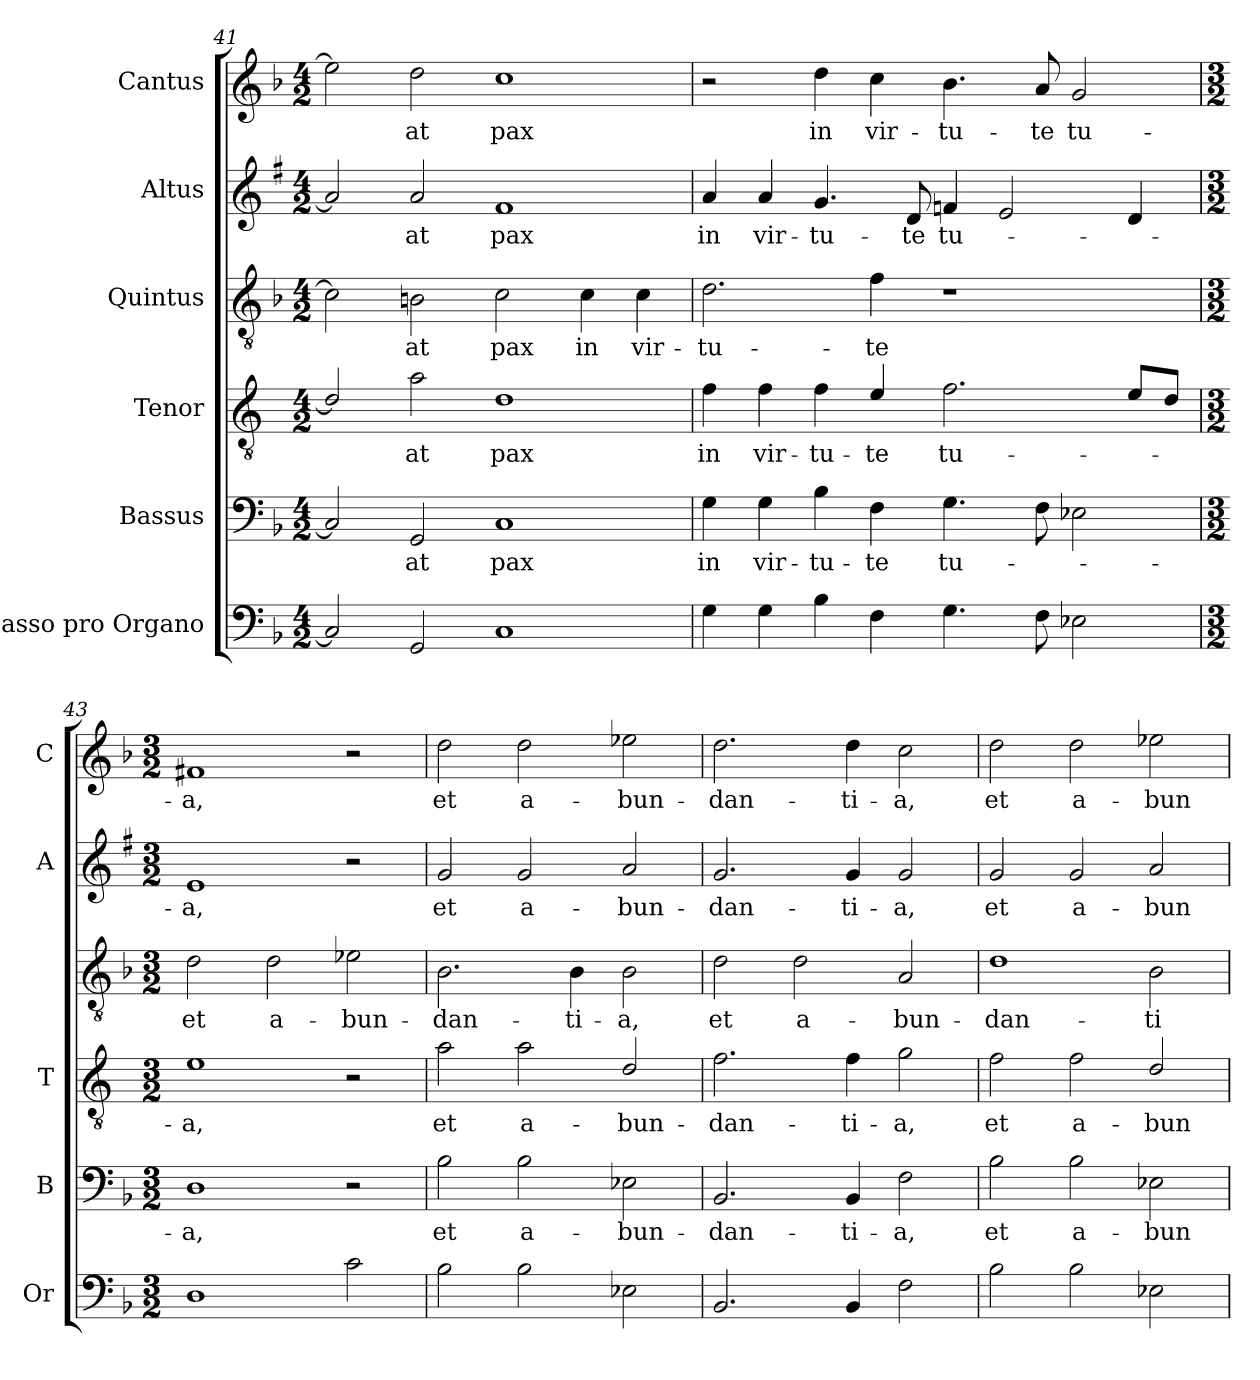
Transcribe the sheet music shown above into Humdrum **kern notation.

**kern	**kern	**text	**kern	**text	**kern	**text	**kern	**text	**kern	**text
*part6	*part5	*part5	*part4	*part4	*part3	*part3	*part2	*part2	*part1	*part1
*staff6	*staff5	*staff5	*staff4	*staff4	*staff3	*staff3	*staff2	*staff2	*staff1	*staff1
*I"Basso pro Organo	*I"Bassus	*	*I"Tenor	*	*I"Quintus	*	*I"Altus	*	*I"Cantus	*
*I'Or	*I'B	*	*I'T	*	*	*	*I'A	*	*I'C	*
*clefF4	*clefF4	*	*clefGv2	*	*clefGv2	*	*clefG2	*	*clefG2	*
*	*	*	*ITrd4c7	*	*	*	*ITrd1c2	*	*	*
*k[b-]	*k[b-]	*	*k[b-]	*	*k[b-]	*	*k[b-]	*	*k[b-]	*
*F:	*F:	*	*F:	*	*F:	*	*F:	*	*F:	*
*M4/2	*M4/2	*	*M4/2	*	*M4/2	*	*M4/2	*	*M4/2	*
=41	=41	=41	=41	=41	=41	=41	=41	=41	=41	=41
2C/]	2C/]	.	2G/]	.	2c\]	.	2g/]	.	2ee-\]	.
!	!	!LO:LY:b	!	!LO:LY:b	!	!LO:LY:b	!	!LO:LY:b	!	!LO:LY:b
2GG/	2GG/	-at	2d\	-at	2Bn\	-at	2g/	-at	2dd\	-at
!	!	!LO:LY:b	!	!LO:LY:b	!	!LO:LY:b	!	!LO:LY:b	!	!LO:LY:b
1C	1C	pax	1G	pax	2c\	pax	1e	pax	1cc	pax
!	!	!	!	!	!	!LO:LY:b	!	!	!	!
.	.	.	.	.	4c\	in	.	.	.	.
!	!	!	!	!	!	!LO:LY:b	!	!	!	!
.	.	.	.	.	4c\	vir-	.	.	.	.
!!LO:PB:g=z
=42	=42	=42	=42	=42	=42	=42	=42	=42	=42	=42
!	!	!LO:LY:b	!	!LO:LY:b	!	!LO:LY:b	!	!LO:LY:b	!	!
4G\	4G\	in	4B-\	in	2.d\	-tu-	4g/	in	2r	.
!	!	!LO:LY:b	!	!LO:LY:b	!	!	!	!LO:LY:b	!	!
4G\	4G\	vir-	4B-\	vir-	.	.	4g/	vir-	.	.
!	!	!LO:LY:b	!	!LO:LY:b	!	!	!	!LO:LY:b	!	!LO:LY:b
4B-\	4B-\	-tu-	4B-\	-tu-	.	.	4.f/	-tu-	4dd\	in
!	!	!LO:LY:b	!	!LO:LY:b	!	!LO:LY:b	!	!	!	!LO:LY:b
4F\	4F\	-te	4A/	-te	4f\	-te	.	.	4cc\	vir-
!	!	!	!	!	!	!	!	!LO:LY:b	!	!
.	.	.	.	.	.	.	8c/	-te	.	.
!	!	!LO:LY:b	!	!LO:LY:b	!	!	!	!LO:LY:b	!	!LO:LY:b
4.G\	4.G\	tu-	2.B-\	tu-	1r	.	4e-X/	tu-	4.b-\	-tu-
.	.	.	.	.	.	.	2d/	.	.	.
!	!	!	!	!	!	!	!	!	!	!LO:LY:b
8F\	8F\	.	.	.	.	.	.	.	8a/	-te
!	!	!	!	!	!	!	!	!	!	!LO:LY:b
2E-X\	2E-X\	.	.	.	.	.	.	.	2g/	tu-
.	.	.	8A/L	.	.	.	4c/	.	.	.
.	.	.	8G/J	.	.	.	.	.	.	.
=43	=43	=43	=43	=43	=43	=43	=43	=43	=43	=43
*M3/2	*M3/2	*	*M3/2	*	*M3/2	*	*M3/2	*	*M3/2	*
!	!	!LO:LY:b	!	!LO:LY:b	!	!LO:LY:b	!	!LO:LY:b	!	!LO:LY:b
1D	1D	-a,	1A	-a,	2d\	et	1d	-a,	1f#X	-a,
!	!	!	!	!	!	!LO:LY:b	!	!	!	!
.	.	.	.	.	2d\	a-	.	.	.	.
!	!	!	!	!	!	!LO:LY:b	!	!	!	!
2c\	2r	.	2r	.	2e-X\	-bun-	2r	.	2r	.
=44	=44	=44	=44	=44	=44	=44	=44	=44	=44	=44
!	!	!LO:LY:b	!	!LO:LY:b	!	!LO:LY:b	!	!LO:LY:b	!	!LO:LY:b
2B-\	2B-\	et	2d\	et	2.B-\	-dan-	2f/	et	2dd\	et
!	!	!LO:LY:b	!	!LO:LY:b	!	!	!	!LO:LY:b	!	!LO:LY:b
2B-\	2B-\	a-	2d\	a-	.	.	2f/	a-	2dd\	a-
!	!	!	!	!	!	!LO:LY:b	!	!	!	!
.	.	.	.	.	4B-\	-ti-	.	.	.	.
!	!	!LO:LY:b	!	!LO:LY:b	!	!LO:LY:b	!	!LO:LY:b	!	!LO:LY:b
2E-X\	2E-X\	-bun-	2G/	-bun-	2B-\	-a,	2g/	-bun-	2ee-X\	-bun-
=45	=45	=45	=45	=45	=45	=45	=45	=45	=45	=45
!	!	!LO:LY:b	!	!LO:LY:b	!	!LO:LY:b	!	!LO:LY:b	!	!LO:LY:b
2.BB-/	2.BB-/	-dan-	2.B-\	-dan-	2d\	et	2.f/	-dan-	2.dd\	-dan-
!	!	!	!	!	!	!LO:LY:b	!	!	!	!
.	.	.	.	.	2d\	a-	.	.	.	.
!	!	!LO:LY:b	!	!LO:LY:b	!	!	!	!LO:LY:b	!	!LO:LY:b
4BB-/	4BB-/	-ti-	4B-\	-ti-	.	.	4f/	-ti-	4dd\	-ti-
!	!	!LO:LY:b	!	!LO:LY:b	!	!LO:LY:b	!	!LO:LY:b	!	!LO:LY:b
2F\	2F\	-a,	2c\	-a,	2A/	-bun-	2f/	-a,	2cc\	-a,
=46	=46	=46	=46	=46	=46	=46	=46	=46	=46	=46
!	!	!LO:LY:b	!	!LO:LY:b	!	!LO:LY:b	!	!LO:LY:b	!	!LO:LY:b
2B-\	2B-\	et	2B-\	et	1d	-dan-	2f/	et	2dd\	et
!	!	!LO:LY:b	!	!LO:LY:b	!	!	!	!LO:LY:b	!	!LO:LY:b
2B-\	2B-\	a-	2B-\	a-	.	.	2f/	a-	2dd\	a-
!	!	!LO:LY:b	!	!LO:LY:b	!	!LO:LY:b	!	!LO:LY:b	!	!LO:LY:b
2E-X\	2E-X\	-bun-	2G/	-bun-	2B-\	-ti-	2g/	-bun-	2ee-X\	-bun-
=	=	=	=	=	=	=	=	=	=	=
*-	*-	*-	*-	*-	*-	*-	*-	*-	*-	*-
